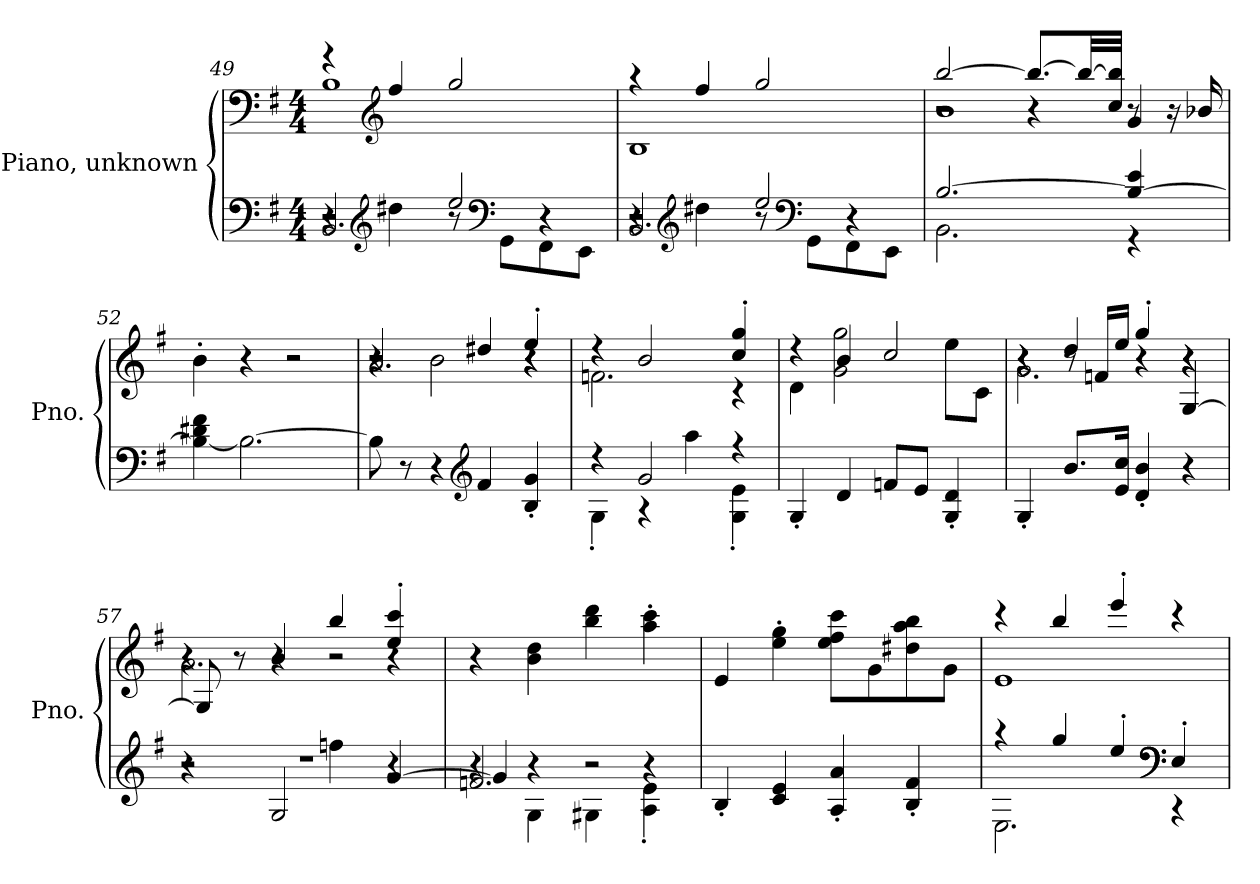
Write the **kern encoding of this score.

**kern	**kern
*part1	*part1
*staff2	*staff1
*I"Piano, unknown	*
*I'Pno.	*
*clefF4	*clefF4
*k[f#]	*k[f#]
*M4/4	*M4/4
=49	=49
*^	*^
*	*^	*	*
2r	4r	2.BB/	4r	1B
*clefG2	*	*	*clefG2	*
.	4dd#X\	.	4ff#/	.
2ee/	8r	.	2gg/	.
*clefF4	*	*	*	*
.	8GG\L	.	.	.
.	8FF#\	4r	.	.
.	8EE\J	.	.	.
=50	=50	=50	=50	=50
2r	4r	2.BB/	4r	1B
*clefG2	*	*	*	*
.	4dd#X\	.	4ff#/	.
2ee/	8r	.	2gg/	.
*clefF4	*	*	*	*
.	8GG\L	.	.	.
.	8FF#\	4r	.	.
.	8EE\J	.	.	.
*	*v	*v	*	*
!!LO:LB:g=z
=51	=51	=51	=51
*	*	*	*^
[2.B/	2.BB\	[2bb/	1b	2r
.	.	8.bb/L_	.	4r
.	.	32bb/LL_	.	.
.	.	32cc/ 32bb/]JJJ	.	.
4B/_ 4e/	4r	8r	.	4g/
.	.	16r	.	.
.	.	16b-X/	.	.
*v	*v	*	*	*
*	*v	*v	*v
=52	=52
4B\_ 4d#X\ 4f#\	4b'\
2.B\_	4r
.	2r
=53	=53
*	*^
*	*	*^
8B\]	2r	4r	2.a/
8r	.	.	.
4r	.	2b\	.
*clefG2	*	*	*
4f#/	4dd#X/	.	.
4B/' 4g/'	4ee'/	4r	4r
*	*	*v	*v
=54	=54	=54
*^	*	*
4r	4G'\	4r	2.fn\
2g/	4r	2b/	.
.	4aa\	.	.
4r	4G\' 4e\'	4cc/' 4gg/'	4r
*v	*v	*	*
=55	=55	=55
4G'/	4r	4d\
4d/	4b/	2g\ 2gg\
8fn/L	2cc/	.
8e/J	.	.
4G/' 4d/'	.	8ee\L
.	.	8c\J
=56	=56	=56
*	*	*^
4G'/	4r	2.g\	4r
8.b/L	8r	.	4dd/
.	16fn/LL	.	.
16e/ 16cc/Jk	16ee/JJ	.	.
4d/' 4b/'	4gg'/	.	4r
4r	4r	4r	[4G/
!!LO:PB:g=z	!!	!!
=57	=57	=57	=57
*^	*	*	*
*	*^	*	*	*
1r	2r	4r	4r	2.a\	8G/]
.	.	.	.	.	8r
.	.	2G/	4b/	.	4r
.	4ffn\	.	4bb/	.	2r
.	4r	[4g/	4ee/' 4ccc/'	4r	.
*	*	*	*v	*v	*v
=58	=58	=58	=58
2.fn/	4r	4g/]	4r
.	4G\	4r	4b\ 4dd\
.	4G#X\	2r	4bb\ 4ddd\
4r	4A\' 4e\'	.	4aa\' 4ccc\'
*v	*v	*v	*
=59	=59
4B'/	4e/
4c/ 4e/	4ee\' 4gg\'
4A/' 4a/'	8ee\ 8ff#\ 8ccc\L
.	8g\
4B/' 4f#/'	8dd#X\ 8aa\ 8bb\
.	8g\J
=60	=60
*^	*^
4r	2.E\	4r	1e
4gg/	.	4bb/	.
4ee'/	.	4eee'/	.
*clefF4	*	*	*
4E'/	4r	4r	.
*v	*v	*	*
*	*v	*v
=	=
*-	*-
